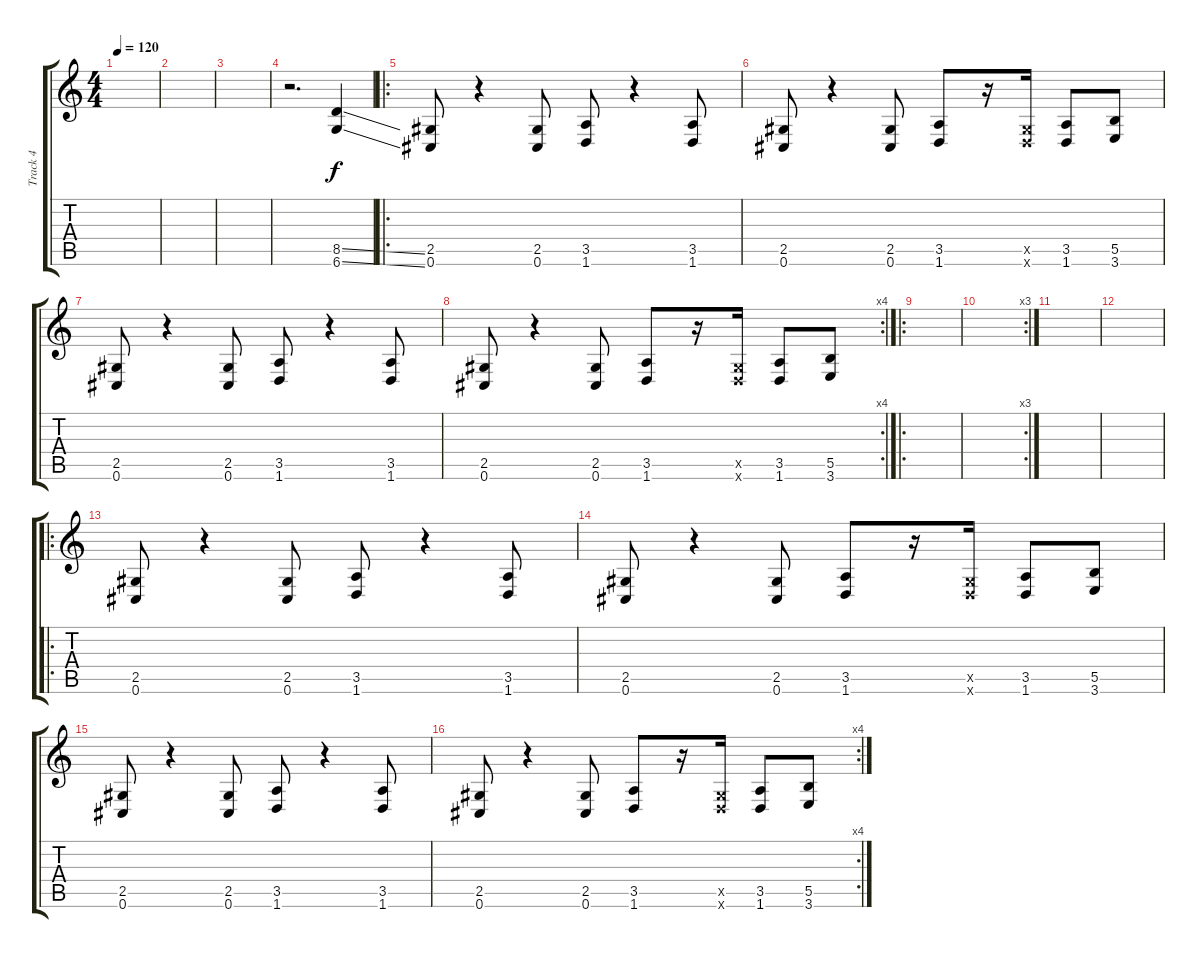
\track ("Track 4" "Track 4") {instrument overdrivenguitar}
\staff {score tabs}
\tuning (Db4 Ab3 E3 B2 Gb2 Db2) {hide}
\ts (4 4)
\tempo 120
\clef g2
\ks c
|
|
|
r.2{d} (8.5{ss} 6.6{ss}).4 |
\ro
(2.5 0.6).8 r.4 (2.5 0.6).8 (3.5 1.6).8 r.4 (3.5 1.6).8 |
(2.5 0.6).8 r.4 (2.5 0.6).8 (3.5 1.6).8 r.16 (2.5{x} 1.6{x}).16 (3.5 1.6).8 (5.5 3.6).8 |
(2.5 0.6).8 r.4 (2.5 0.6).8 (3.5 1.6).8 r.4 (3.5 1.6).8 |
\rc 4
(2.5 0.6).8 r.4 (2.5 0.6).8 (3.5 1.6).8 r.16 (2.5{x} 1.6{x}).16 (3.5 1.6).8 (5.5 3.6).8 |
\ro
|
\rc 3
|
|
|
\ro
(2.5 0.6).8 r.4 (2.5 0.6).8 (3.5 1.6).8 r.4 (3.5 1.6).8 |
(2.5 0.6).8 r.4 (2.5 0.6).8 (3.5 1.6).8 r.16 (2.5{x} 1.6{x}).16 (3.5 1.6).8 (5.5 3.6).8 |
(2.5 0.6).8 r.4 (2.5 0.6).8 (3.5 1.6).8 r.4 (3.5 1.6).8 |
\rc 4
(2.5 0.6).8 r.4 (2.5 0.6).8 (3.5 1.6).8 r.16 (2.5{x} 1.6{x}).16 (3.5 1.6).8 (5.5 3.6).8
